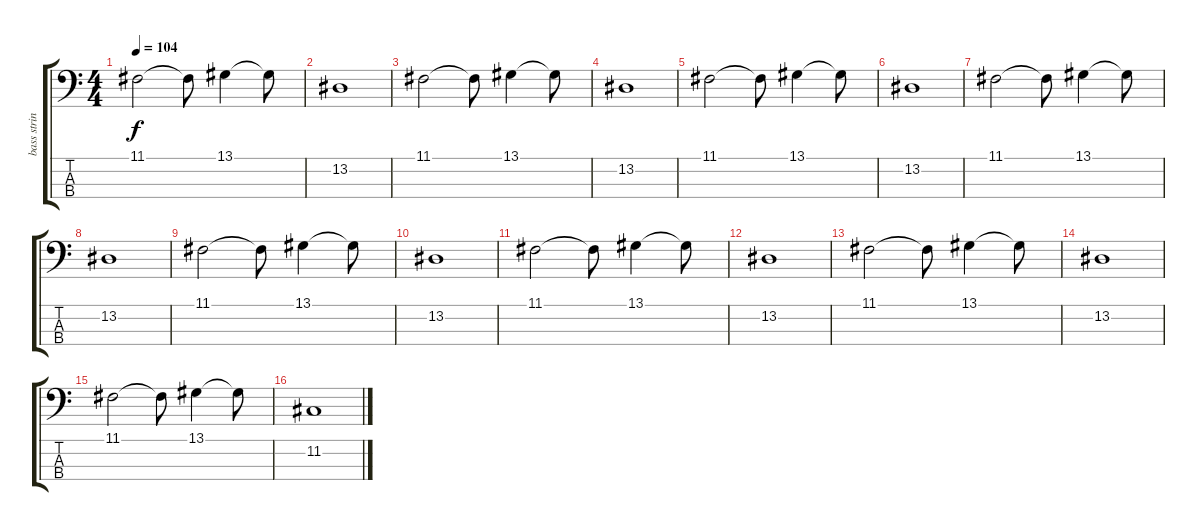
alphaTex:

\track ("bass strings" "bass strin") {instrument stringensemble1}
\staff {score tabs}
\tuning (G2 D2 A1 D1) {hide}
\ts (4 4)
\tempo 104
\clef f4
\ks c
11.1.2{dy f} 11.1{t}.8 13.1.4 13.1{t}.8 |
13.2.1 |
11.1.2 11.1{t}.8 13.1.4 13.1{t}.8 |
13.2.1 |
11.1.2 11.1{t}.8 13.1.4 13.1{t}.8 |
13.2.1 |
11.1.2 11.1{t}.8 13.1.4 13.1{t}.8 |
13.2.1 |
11.1.2 11.1{t}.8 13.1.4 13.1{t}.8 |
13.2.1 |
11.1.2 11.1{t}.8 13.1.4 13.1{t}.8 |
13.2.1 |
11.1.2 11.1{t}.8 13.1.4 13.1{t}.8 |
13.2.1 |
11.1.2 11.1{t}.8 13.1.4 13.1{t}.8 |
11.2.1
